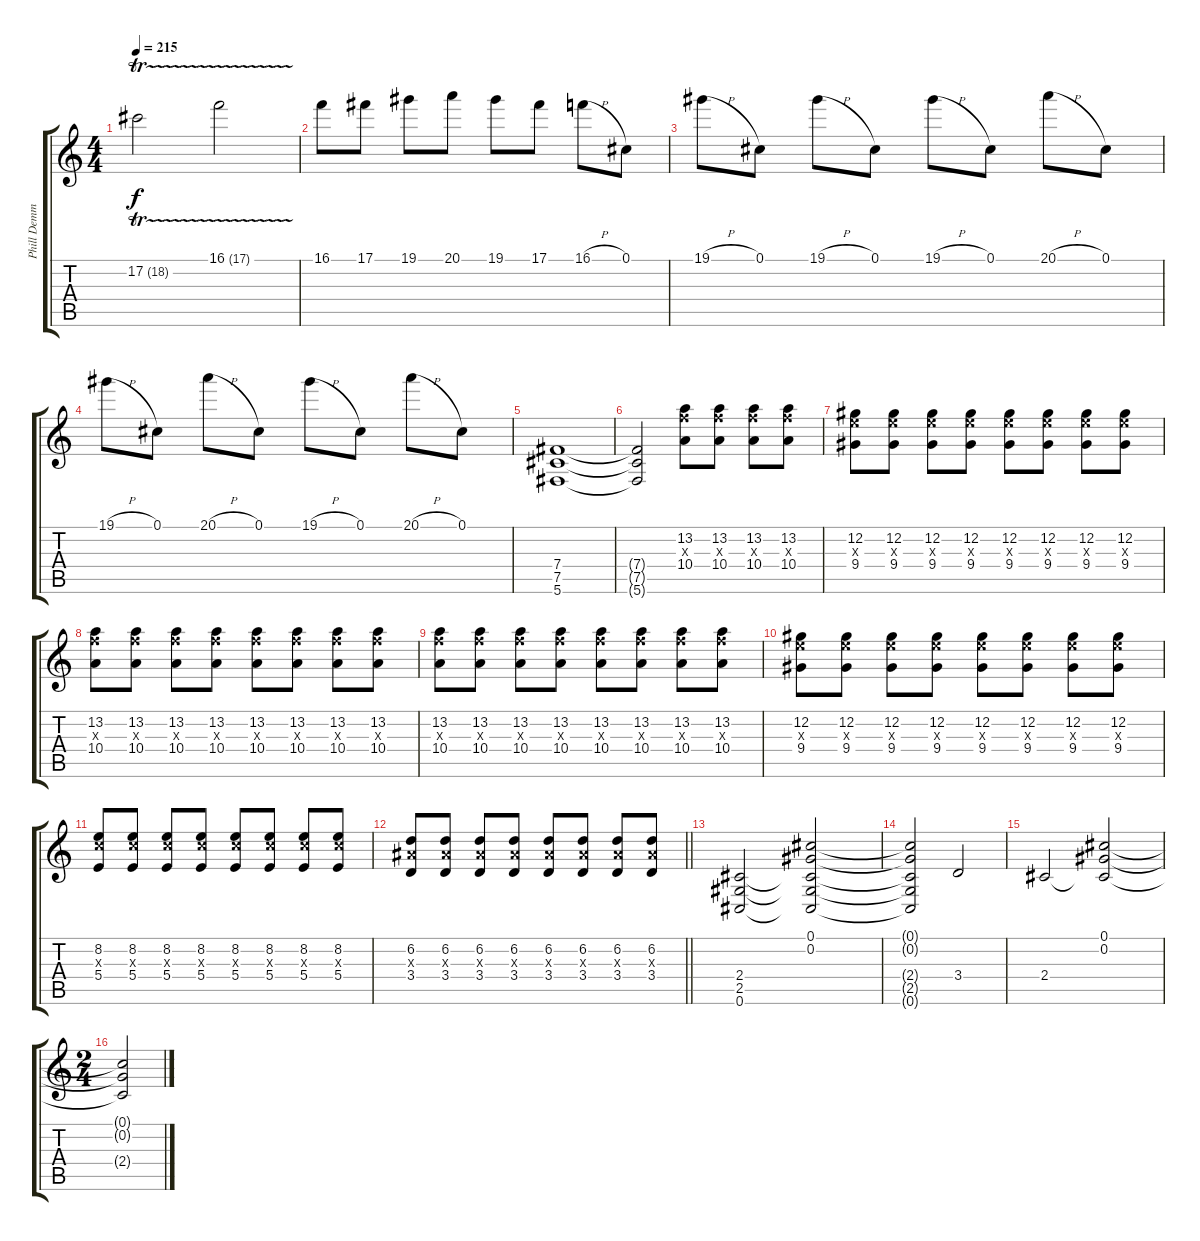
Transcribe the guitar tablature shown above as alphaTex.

\track ("Phill Demmel" "Phill Demm") {instrument distortionguitar}
\staff {score tabs}
\tuning (Db4 Ab3 E3 B2 Gb2 Db2) {hide}
\ts (4 4)
\tempo 215
\clef g2
\ks c
17.2{tr (18 32)}.2{dy f} 16.1{tr (17 32)}.2 |
16.1.8 17.1.8 19.1.8 20.1.8 19.1.8 17.1.8 16.1{h}.8 0.1.8 |
19.1{h}.8 0.1.8 19.1{h}.8 0.1.8 19.1{h}.8 0.1.8 20.1{h}.8 0.1.8 |
19.1{h}.8 0.1.8 20.1{h}.8 0.1.8 19.1{h}.8 0.1.8 20.1{h}.8 0.1.8 |
(7.4 7.5 5.6).1 |
(7.4{t} 7.5{t} 5.6{t}).2 (13.2 13.3{x} 10.4).8 (13.2 13.3{x} 10.4).8 (13.2 13.3{x} 10.4).8 (13.2 13.3{x} 10.4).8 |
(12.2 12.3{x} 9.4).8 (12.2 12.3{x} 9.4).8 (12.2 12.3{x} 9.4).8 (12.2 12.3{x} 9.4).8 (12.2 12.3{x} 9.4).8 (12.2 12.3{x} 9.4).8 (12.2 12.3{x} 9.4).8 (12.2 12.3{x} 9.4).8 |
(13.2 13.3{x} 10.4).8 (13.2 13.3{x} 10.4).8 (13.2 13.3{x} 10.4).8 (13.2 13.3{x} 10.4).8 (13.2 13.3{x} 10.4).8 (13.2 13.3{x} 10.4).8 (13.2 13.3{x} 10.4).8 (13.2 13.3{x} 10.4).8 |
(13.2 13.3{x} 10.4).8 (13.2 13.3{x} 10.4).8 (13.2 13.3{x} 10.4).8 (13.2 13.3{x} 10.4).8 (13.2 13.3{x} 10.4).8 (13.2 13.3{x} 10.4).8 (13.2 13.3{x} 10.4).8 (13.2 13.3{x} 10.4).8 |
(12.2 12.3{x} 9.4).8 (12.2 12.3{x} 9.4).8 (12.2 12.3{x} 9.4).8 (12.2 12.3{x} 9.4).8 (12.2 12.3{x} 9.4).8 (12.2 12.3{x} 9.4).8 (12.2 12.3{x} 9.4).8 (12.2 12.3{x} 9.4).8 |
(8.2 8.3{x} 5.4).8 (8.2 8.3{x} 5.4).8 (8.2 8.3{x} 5.4).8 (8.2 8.3{x} 5.4).8 (8.2 8.3{x} 5.4).8 (8.2 8.3{x} 5.4).8 (8.2 8.3{x} 5.4).8 (8.2 8.3{x} 5.4).8 |
\barLineRight lightlight
(6.2 6.3{x} 3.4).8 (6.2 6.3{x} 3.4).8 (6.2 6.3{x} 3.4).8 (6.2 6.3{x} 3.4).8 (6.2 6.3{x} 3.4).8 (6.2 6.3{x} 3.4).8 (6.2 6.3{x} 3.4).8 (6.2 6.3{x} 3.4).8 |
(2.4 2.5 0.6).2 (0.1 0.2 2.4{t} 2.5{t} 0.6{t}).2 |
(0.1{t} 0.2{t} 2.4{t} 2.5{t} 0.6{t}).2 3.4.2 |
2.4.2 (0.1 0.2 2.4{t}).2 |
\ts (2 4)
(0.1{t} 0.2{t} 2.4{t}).2
